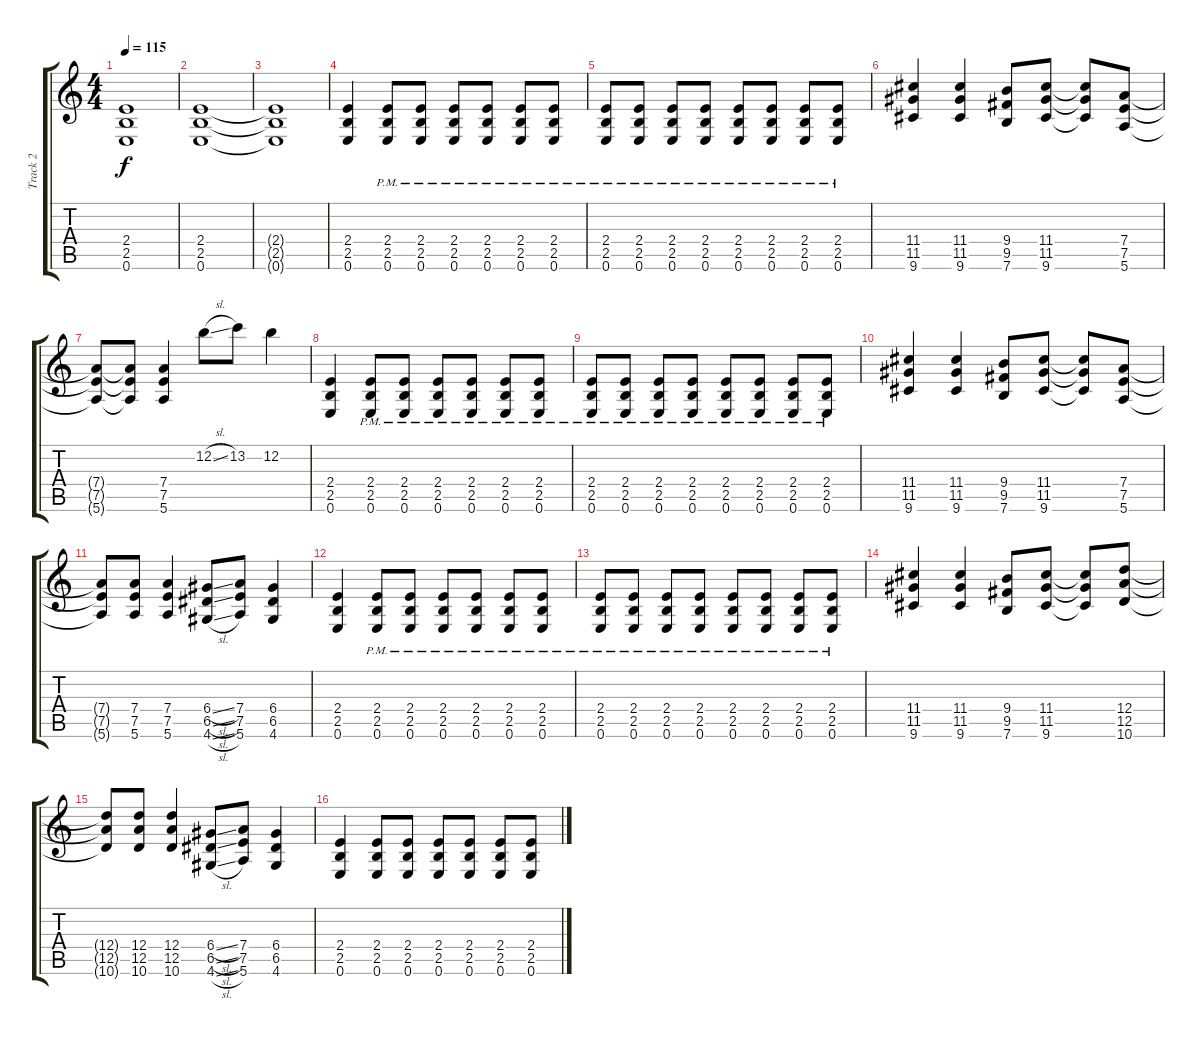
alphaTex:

\track ("Track 2" "Track 2") {instrument distortionguitar}
\staff {score tabs}
\tuning (E4 B3 G3 D3 A2 E2) {hide}
\ts (4 4)
\tempo 115
\clef g2
\ks c
(2.4{t} 2.5{t} 0.6{t}).1{dy f} |
(2.4 2.5 0.6).1 |
(2.4{t} 2.5{t} 0.6{t}).1 |
(2.4 2.5 0.6).4 (2.4{pm} 2.5{pm} 0.6{pm}).8 (2.4{pm} 2.5{pm} 0.6{pm}).8 (2.4{pm} 2.5{pm} 0.6{pm}).8 (2.4{pm} 2.5{pm} 0.6{pm}).8 (2.4{pm} 2.5{pm} 0.6{pm}).8 (2.4{pm} 2.5{pm} 0.6{pm}).8 |
(2.4{pm} 2.5{pm} 0.6{pm}).8 (2.4{pm} 2.5{pm} 0.6{pm}).8 (2.4{pm} 2.5{pm} 0.6{pm}).8 (2.4{pm} 2.5{pm} 0.6{pm}).8 (2.4{pm} 2.5{pm} 0.6{pm}).8 (2.4{pm} 2.5{pm} 0.6{pm}).8 (2.4{pm} 2.5{pm} 0.6{pm}).8 (2.4{pm} 2.5{pm} 0.6{pm}).8 |
(11.4 11.5 9.6).4 (11.4 11.5 9.6).4 (9.4 9.5 7.6).8 (11.4 11.5 9.6).8 (11.4{t} 11.5{t} 9.6{t}).8 (7.4 7.5 5.6).8 |
(7.4{t} 7.5{t} 5.6{t}).8 (7.4{t} 7.5{t} 5.6{t}).8 (7.4 7.5 5.6).4 12.2{sl}.8 13.2.8 12.2.4 |
(2.4 2.5 0.6).4 (2.4{pm} 2.5{pm} 0.6{pm}).8 (2.4{pm} 2.5{pm} 0.6{pm}).8 (2.4{pm} 2.5{pm} 0.6{pm}).8 (2.4{pm} 2.5{pm} 0.6{pm}).8 (2.4{pm} 2.5{pm} 0.6{pm}).8 (2.4{pm} 2.5{pm} 0.6{pm}).8 |
(2.4{pm} 2.5{pm} 0.6{pm}).8 (2.4{pm} 2.5{pm} 0.6{pm}).8 (2.4{pm} 2.5{pm} 0.6{pm}).8 (2.4{pm} 2.5{pm} 0.6{pm}).8 (2.4{pm} 2.5{pm} 0.6{pm}).8 (2.4{pm} 2.5{pm} 0.6{pm}).8 (2.4{pm} 2.5{pm} 0.6{pm}).8 (2.4{pm} 2.5{pm} 0.6{pm}).8 |
(11.4 11.5 9.6).4 (11.4 11.5 9.6).4 (9.4 9.5 7.6).8 (11.4 11.5 9.6).8 (11.4{t} 11.5{t} 9.6{t}).8 (7.4 7.5 5.6).8 |
(7.4{t} 7.5{t} 5.6{t}).8 (7.4 7.5 5.6).8 (7.4 7.5 5.6).4 (6.4{sl} 6.5{sl} 4.6{sl}).8 (7.4 7.5 5.6).8 (6.4 6.5 4.6).4 |
(2.4 2.5 0.6).4 (2.4{pm} 2.5{pm} 0.6{pm}).8 (2.4{pm} 2.5{pm} 0.6{pm}).8 (2.4{pm} 2.5{pm} 0.6{pm}).8 (2.4{pm} 2.5{pm} 0.6{pm}).8 (2.4{pm} 2.5{pm} 0.6{pm}).8 (2.4{pm} 2.5{pm} 0.6{pm}).8 |
(2.4{pm} 2.5{pm} 0.6{pm}).8 (2.4{pm} 2.5{pm} 0.6{pm}).8 (2.4{pm} 2.5{pm} 0.6{pm}).8 (2.4{pm} 2.5{pm} 0.6{pm}).8 (2.4{pm} 2.5{pm} 0.6{pm}).8 (2.4{pm} 2.5{pm} 0.6{pm}).8 (2.4{pm} 2.5{pm} 0.6{pm}).8 (2.4{pm} 2.5{pm} 0.6{pm}).8 |
(11.4 11.5 9.6).4 (11.4 11.5 9.6).4 (9.4 9.5 7.6).8 (11.4 11.5 9.6).8 (11.4{t} 11.5{t} 9.6{t}).8 (12.4 12.5 10.6).8 |
(12.4{t} 12.5{t} 10.6{t}).8 (12.4 12.5 10.6).8 (12.4 12.5 10.6).4 (6.4{sl} 6.5{sl} 4.6{sl}).8 (7.4 7.5 5.6).8 (6.4 6.5 4.6).4 |
(2.4 2.5 0.6).4 (2.4 2.5 0.6).8 (2.4 2.5 0.6).8 (2.4 2.5 0.6).8 (2.4 2.5 0.6).8 (2.4 2.5 0.6).8 (2.4 2.5 0.6).8
